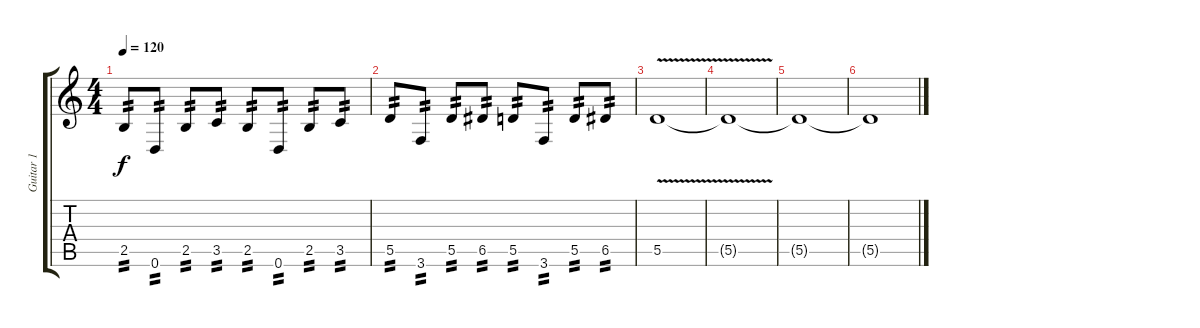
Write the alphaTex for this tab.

\track ("Guitar 1" "Guitar 1") {instrument electricguitarclean}
\staff {score tabs}
\tuning (E4 B3 G3 D3 A2 D2) {hide}
\ts (4 4)
\tempo 120
\clef g2
\ks c
2.5.8{tp 2 dy f} 0.6.8{tp 2} 2.5.8{tp 2} 3.5.8{tp 2} 2.5.8{tp 2} 0.6.8{tp 2} 2.5.8{tp 2} 3.5.8{tp 2} |
5.5.8{tp 2} 3.6.8{tp 2} 5.5.8{tp 2} 6.5.8{tp 2} 5.5.8{tp 2} 3.6.8{tp 2} 5.5.8{tp 2} 6.5.8{tp 2} |
5.5{v}.1 |
5.5{t}.1 |
5.5{t}.1 |
5.5{t}.1
